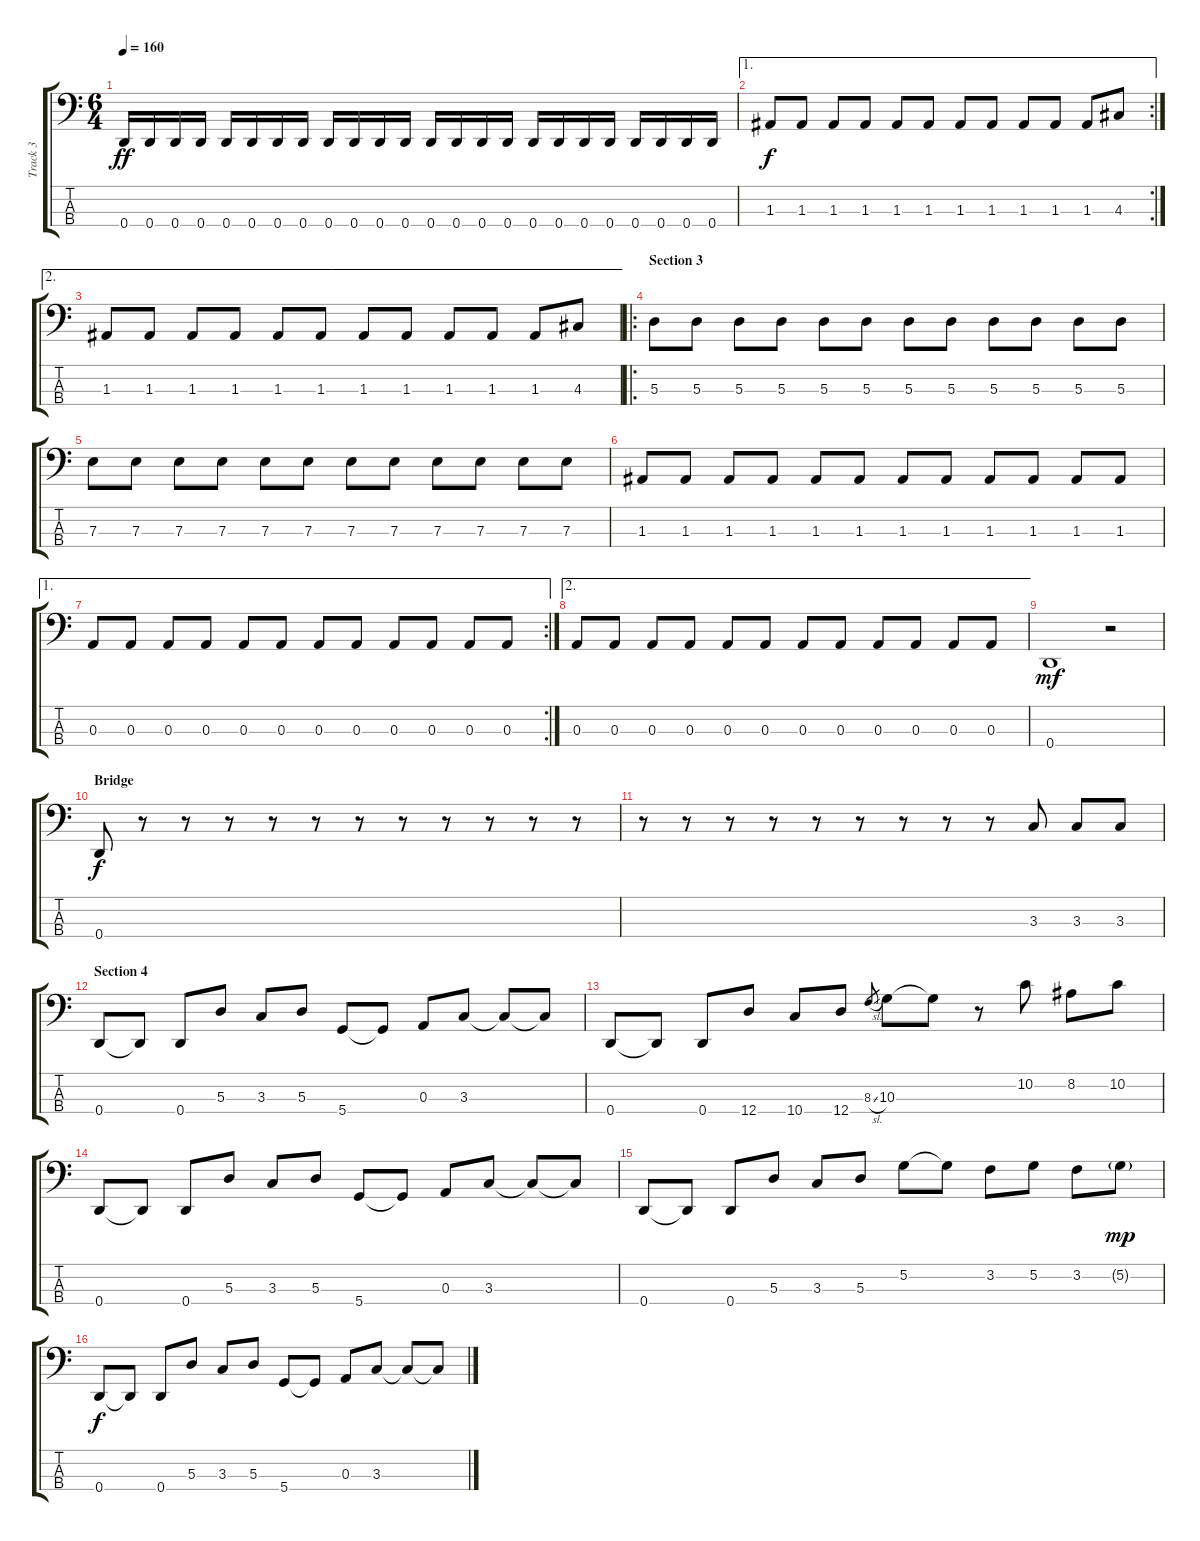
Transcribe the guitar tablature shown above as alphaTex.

\track ("Track 3" "Track 3") {instrument electricbassfinger}
\staff {score tabs}
\tuning (G2 D2 A1 D1) {hide}
\ts (6 4)
\tempo 160
\clef f4
\ks c
0.4.16{dy ff} 0.4.16 0.4.16 0.4.16 0.4.16 0.4.16 0.4.16 0.4.16 0.4.16 0.4.16 0.4.16 0.4.16 0.4.16 0.4.16 0.4.16 0.4.16 0.4.16 0.4.16 0.4.16 0.4.16 0.4.16 0.4.16 0.4.16 0.4.16 |
\ae 1
\rc 2
1.3.8{dy f} 1.3.8 1.3.8 1.3.8 1.3.8 1.3.8 1.3.8 1.3.8 1.3.8 1.3.8 1.3.8 4.3.8 |
\ae 2
1.3.8 1.3.8 1.3.8 1.3.8 1.3.8 1.3.8 1.3.8 1.3.8 1.3.8 1.3.8 1.3.8 4.3.8 |
\ro
\section ("" "Section 3")
5.3.8 5.3.8 5.3.8 5.3.8 5.3.8 5.3.8 5.3.8 5.3.8 5.3.8 5.3.8 5.3.8 5.3.8 |
7.3.8 7.3.8 7.3.8 7.3.8 7.3.8 7.3.8 7.3.8 7.3.8 7.3.8 7.3.8 7.3.8 7.3.8 |
1.3.8 1.3.8 1.3.8 1.3.8 1.3.8 1.3.8 1.3.8 1.3.8 1.3.8 1.3.8 1.3.8 1.3.8 |
\ae 1
\rc 2
0.3.8 0.3.8 0.3.8 0.3.8 0.3.8 0.3.8 0.3.8 0.3.8 0.3.8 0.3.8 0.3.8 0.3.8 |
\ae 2
0.3.8 0.3.8 0.3.8 0.3.8 0.3.8 0.3.8 0.3.8 0.3.8 0.3.8 0.3.8 0.3.8 0.3.8 |
0.4.1{dy mf} r.2 |
\section ("" "Bridge")
0.4.8{dy f} r.8 r.8 r.8 r.8 r.8 r.8 r.8 r.8 r.8 r.8 r.8 |
r.8 r.8 r.8 r.8 r.8 r.8 r.8 r.8 r.8 3.3.8 3.3.8 3.3.8 |
\section ("" "Section 4")
0.4.8 0.4{t}.8 0.4.8 5.3.8 3.3.8 5.3.8 5.4.8 5.4{t}.8 0.3.8 3.3.8 3.3{t}.8 3.3{t}.8 |
0.4.8 0.4{t}.8 0.4.8 12.4.8 10.4.8 12.4.8 8.3{sl}.8{gr} 10.3.8 10.3{t}.8 r.8 10.2.8 8.2.8 10.2.8 |
0.4.8 0.4{t}.8 0.4.8 5.3.8 3.3.8 5.3.8 5.4.8 5.4{t}.8 0.3.8 3.3.8 3.3{t}.8 3.3{t}.8 |
0.4.8 0.4{t}.8 0.4.8 5.3.8 3.3.8 5.3.8 5.2.8 5.2{t}.8 3.2.8 5.2.8 3.2.8 5.2{g}.8{dy mp} |
0.4.8{dy f} 0.4{t}.8 0.4.8 5.3.8 3.3.8 5.3.8 5.4.8 5.4{t}.8 0.3.8 3.3.8 3.3{t}.8 3.3{t}.8
